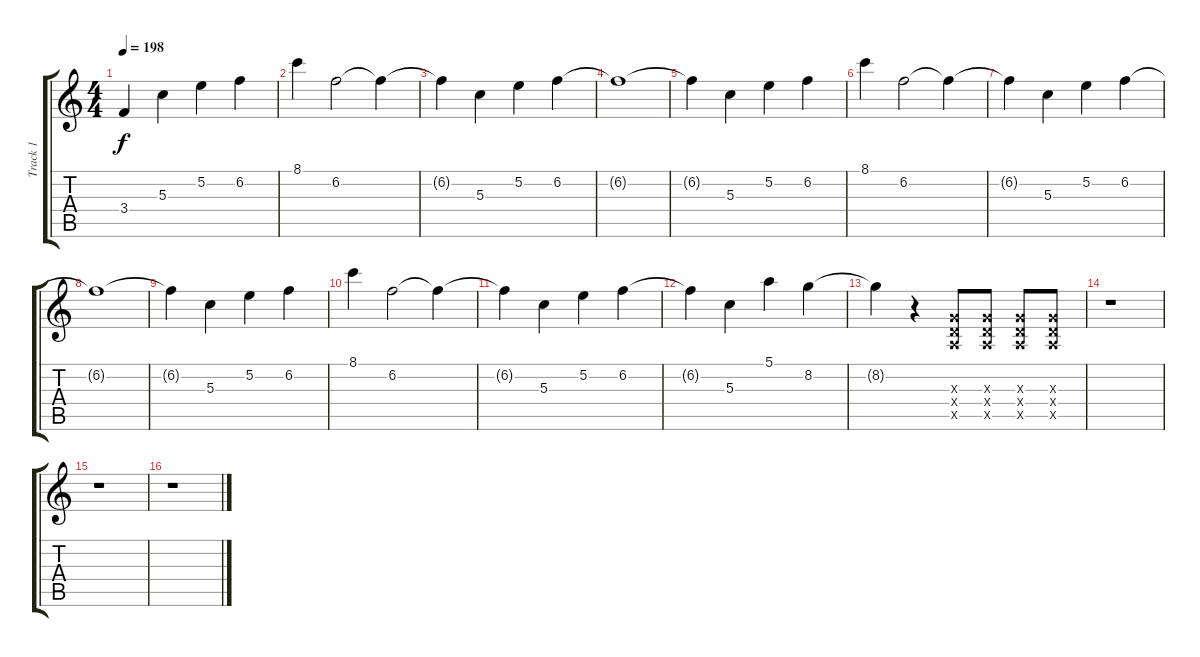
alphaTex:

\track ("Track 1" "Track 1") {instrument electricguitarclean}
\staff {score tabs}
\tuning (E4 B3 G3 D3 A2 E2) {hide}
\ts (4 4)
\tempo 198
\clef g2
\ks c
3.4{t}.4{dy f} 5.3.4 5.2.4 6.2.4 |
8.1.4 6.2.2 6.2{t}.4 |
6.2{t}.4 5.3.4 5.2.4 6.2.4 |
6.2{t}.1 |
6.2{t}.4 5.3.4 5.2.4 6.2.4 |
8.1.4 6.2.2 6.2{t}.4 |
6.2{t}.4 5.3.4 5.2.4 6.2.4 |
6.2{t}.1 |
6.2{t}.4 5.3.4 5.2.4 6.2.4 |
8.1.4 6.2.2 6.2{t}.4 |
6.2{t}.4 5.3.4 5.2.4 6.2.4 |
6.2{t}.4 5.3.4 5.1.4 8.2.4 |
8.2{t}.4 r.4 (0.3{x} 0.4{x} 0.5{x}).8 (0.3{x} 0.4{x} 0.5{x}).8 (0.3{x} 0.4{x} 0.5{x}).8 (0.3{x} 0.4{x} 0.5{x}).8 |
r.1 |
r.1 |
r.1
